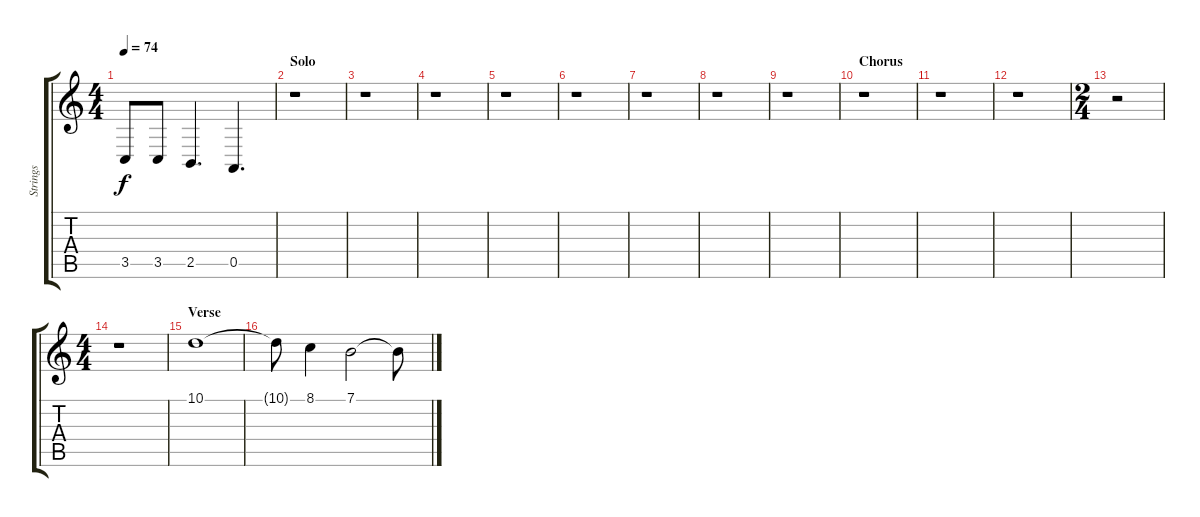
\track ("Strings" "Strings") {instrument stringensemble2}
\staff {score tabs}
\tuning (E4 B3 G3 D3 A2 E2) {hide}
\ts (4 4)
\tempo 74
\clef g2
\ks c
3.5.8{dy f} 3.5.8 2.5.4{d} 0.5.4{d} |
\section ("" "Solo")
r.1 |
r.1 |
r.1 |
r.1 |
r.1 |
r.1 |
r.1 |
r.1 |
\section ("" "Chorus")
r.1 |
r.1 |
r.1 |
\ts (2 4)
r.2 |
\ts (4 4)
r.1 |
\section ("" "Verse")
10.1.1 |
10.1{t}.8 8.1.4 7.1.2 7.1{t}.8
